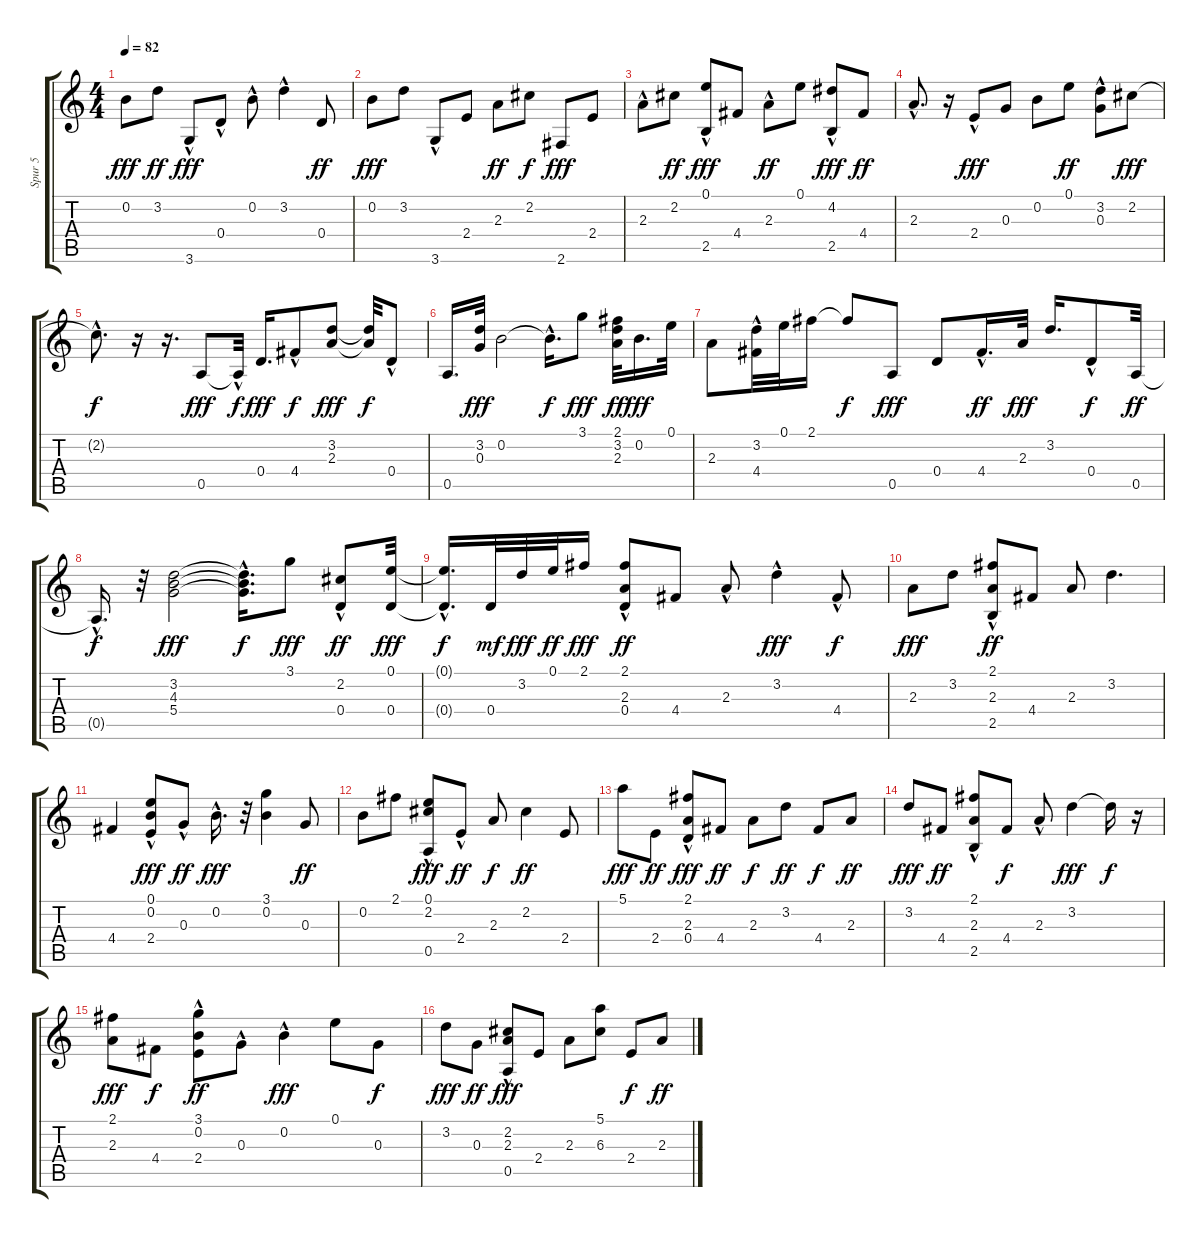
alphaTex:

\track ("Spur 5" "Spur 5") {instrument acousticguitarsteel}
\staff {score tabs}
\tuning (E4 B3 G3 D3 A2 E2) {hide}
\ts (4 4)
\tempo 82
\clef g2
\ks c
0.2.8{dy fff} 3.2.8{dy ff} 3.6{hac}.8{dy fff} 0.4{hac}.8 0.2{hac}.8 3.2{hac}.4 0.4.8{dy ff} |
0.2.8{dy fff} 3.2.8 3.6{hac}.8 2.4.8 2.3.8{dy ff} 2.2.8{dy f} 2.6.8{dy fff} 2.4.8 |
2.3{hac}.8 2.2.8{dy ff} (0.1 2.5{hac}).8{dy fff} 4.4.8 2.3{hac}.8{dy ff} 0.1.8 (4.2{hac} 2.5).8{dy fff} 4.4.8{dy ff} |
2.3{hac}.8{d} r.16 2.4{hac}.8{dy fff} 0.3.8 0.2.8 0.1.8{dy ff} (3.2 0.3{hac}).8 2.2.8{dy fff} |
2.2{hac t}.8{d dy f} r.16 r.16{d} 0.5.8{dy fff} 0.5{hac t}.32{dy f} 0.4.16{d dy fff} 4.4{hac}.8{dy f} (3.2 2.3).8{dy fff} (3.2{t} 2.3{t}).32{dy f} 0.4{hac}.8 |
0.5.16{d} (3.2 0.3).32{dy fff} 0.2.2 0.2{hac t}.16{d dy f} 3.1.8{dy fff} (2.1 3.2 2.3).32{dy ff} 0.2.16{d dy fff} 0.1.32 |
2.3.8 (3.2{hac} 4.4).32 0.1.32 2.1.16 2.1{t}.8{dy f} 0.5.8{dy fff} 0.4.8 4.4{hac}.16{d dy ff} 2.3.32{dy fff} 3.2.16{d} 0.4{hac}.8{dy f} 0.5.32{dy ff} |
0.5{hac t}.16{d dy f} r.32 (3.2 4.3 5.4).2{dy fff} (3.2{hac t} 4.3{t} 5.4{t}).16{d dy f} 3.1.8{dy fff} (2.2 0.4{hac}).8{dy ff} (0.1 0.4).32{dy fff} |
(0.1{hac t} 0.4{hac t}).16{d dy f} 0.4.32{dy mf} 3.2.32{dy fff} 0.1.32{dy ff} 2.1.16{dy fff} (2.1{hac} 2.3 0.4{hac}).8{dy ff} 4.4.8 2.3{hac}.8 3.2{hac}.4{dy fff} 4.4{hac}.8{dy f} |
2.3.8{dy fff} 3.2.8 (2.1 2.3{hac} 2.5).8{dy ff} 4.4.8 2.3.8 3.2.4{d} |
4.4.4 (0.1 0.2 2.4{hac}).8{dy fff} 0.3{hac}.8{dy ff} 0.2{hac}.16{d dy fff} r.32 (3.1 0.2).4 0.3.8{dy ff} |
0.2.8 2.1.8 (0.1{hac} 2.2 0.5).8{dy fff} 2.4{hac}.8{dy ff} 2.3.8{dy f} 2.2.4{dy ff} 2.4.8 |
5.1.8{dy fff} 2.4.8{dy ff} (2.1{hac} 2.3{hac} 0.4{hac}).8{dy fff} 4.4.8{dy ff} 2.3.8{dy f} 3.2.8{dy ff} 4.4.8{dy f} 2.3.8{dy ff} |
3.2.8{dy fff} 4.4.8{dy ff} (2.1 2.3{hac} 2.5{hac}).8 4.4.8{dy f} 2.3{hac}.8 3.2.4{dy fff} 3.2{t}.16{dy f} r.16 |
(2.1 2.3).8{dy fff} 4.4.8{dy f} (3.1 0.2{hac} 2.4{hac}).8{dy ff} 0.3{hac}.8 0.2{hac}.4{dy fff} 0.1.8 0.3.8{dy f} |
3.2.8{dy fff} 0.3.8{dy ff} (2.2 2.3 0.5{hac}).8{dy fff} 2.4.8 2.3.8 (5.1 6.3).8 2.4.8{dy f} 2.3.8{dy ff}
